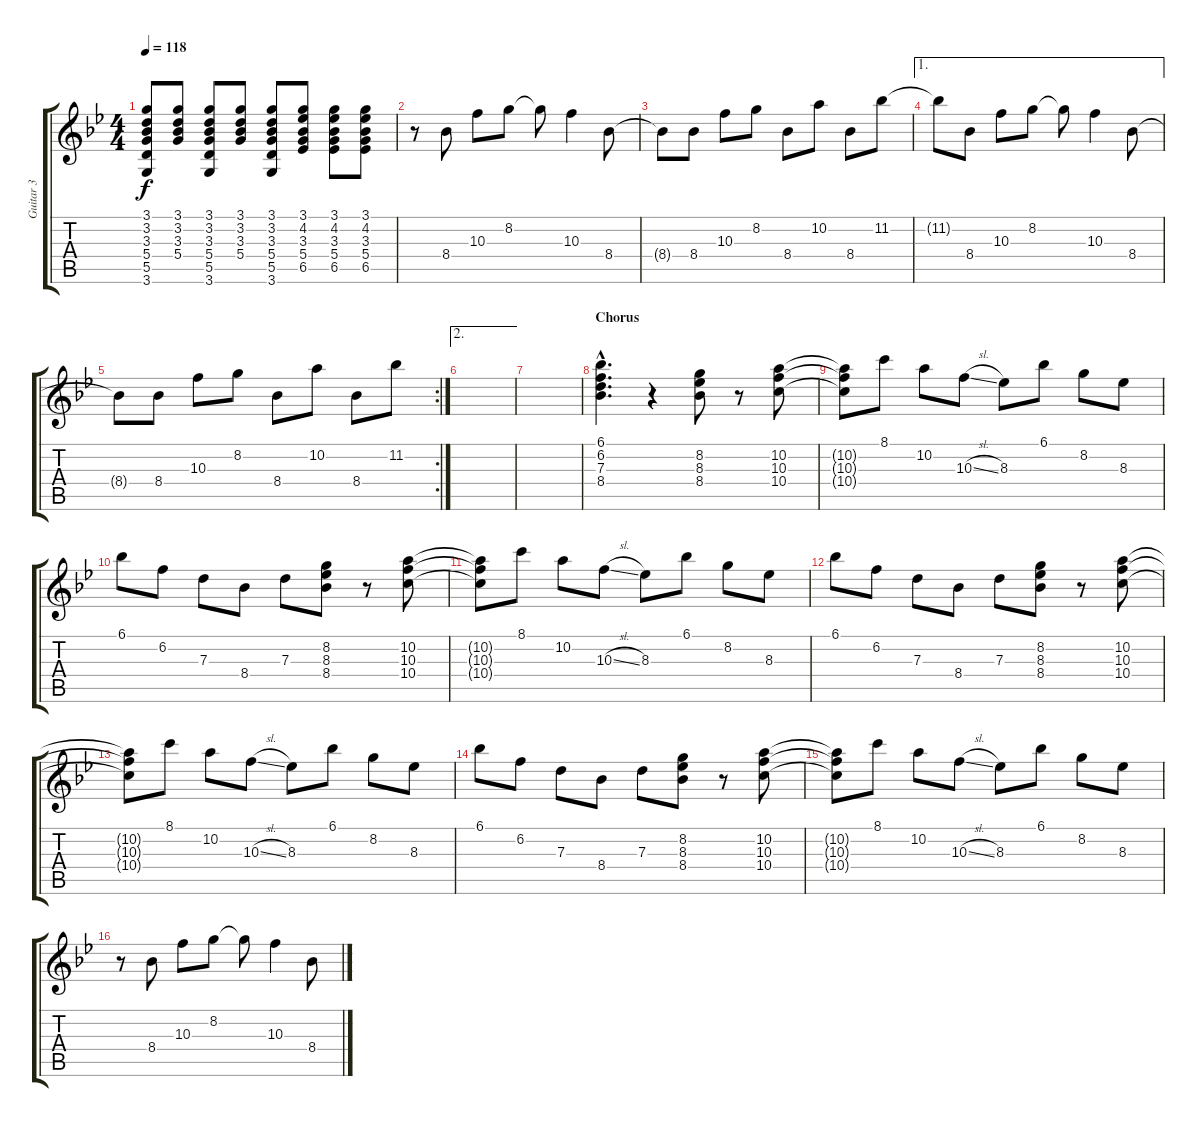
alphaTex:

\track ("Guitar 3" "Guitar 3") {instrument overdrivenguitar}
\staff {score tabs}
\tuning (E4 B3 G3 D3 A2 E2) {hide}
\ts (4 4)
\tempo 118
\clef g2
\ks bb
(3.1 3.2 3.3 5.4 5.5 3.6).8{dy f} (3.1 3.2 3.3 5.4).8 (3.1 3.2 3.3 5.4 5.5 3.6).8 (3.1 3.2 3.3 5.4).8 (3.1 3.2 3.3 5.4 5.5 3.6).8 (3.1 4.2 3.3 5.4 6.5).8 (3.1 4.2 3.3 5.4 6.5).8 (3.1 4.2 3.3 5.4 6.5).8 |
r.8 8.4.8 10.3.8 8.2.8 8.2{t}.8 10.3.4 8.4.8 |
8.4{t}.8 8.4.8 10.3.8 8.2.8 8.4.8 10.2.8 8.4.8 11.2.8 |
\ae 1
11.2{t}.8 8.4.8 10.3.8 8.2.8 8.2{t}.8 10.3.4 8.4.8 |
\rc 2
8.4{t}.8 8.4.8 10.3.8 8.2.8 8.4.8 10.2.8 8.4.8 11.2.8 |
\ae 2
|
|
\section ("" "Chorus")
(6.1{hac} 6.2{hac} 7.3{hac} 8.4{hac}).4{d} r.4 (8.2 8.3 8.4).8 r.8 (10.2 10.3 10.4).8 |
(10.2{t} 10.3{t} 10.4{t}).8 8.1.8 10.2.8 10.3{sl}.8 8.3.8 6.1.8 8.2.8 8.3.8 |
6.1.8 6.2.8 7.3.8 8.4.8 7.3.8 (8.2 8.3 8.4).8 r.8 (10.2 10.3 10.4).8 |
(10.2{t} 10.3{t} 10.4{t}).8 8.1.8 10.2.8 10.3{sl}.8 8.3.8 6.1.8 8.2.8 8.3.8 |
6.1.8 6.2.8 7.3.8 8.4.8 7.3.8 (8.2 8.3 8.4).8 r.8 (10.2 10.3 10.4).8 |
(10.2{t} 10.3{t} 10.4{t}).8 8.1.8 10.2.8 10.3{sl}.8 8.3.8 6.1.8 8.2.8 8.3.8 |
6.1.8 6.2.8 7.3.8 8.4.8 7.3.8 (8.2 8.3 8.4).8 r.8 (10.2 10.3 10.4).8 |
(10.2{t} 10.3{t} 10.4{t}).8 8.1.8 10.2.8 10.3{sl}.8 8.3.8 6.1.8 8.2.8 8.3.8 |
r.8 8.4.8 10.3.8 8.2.8 8.2{t}.8 10.3.4 8.4.8
